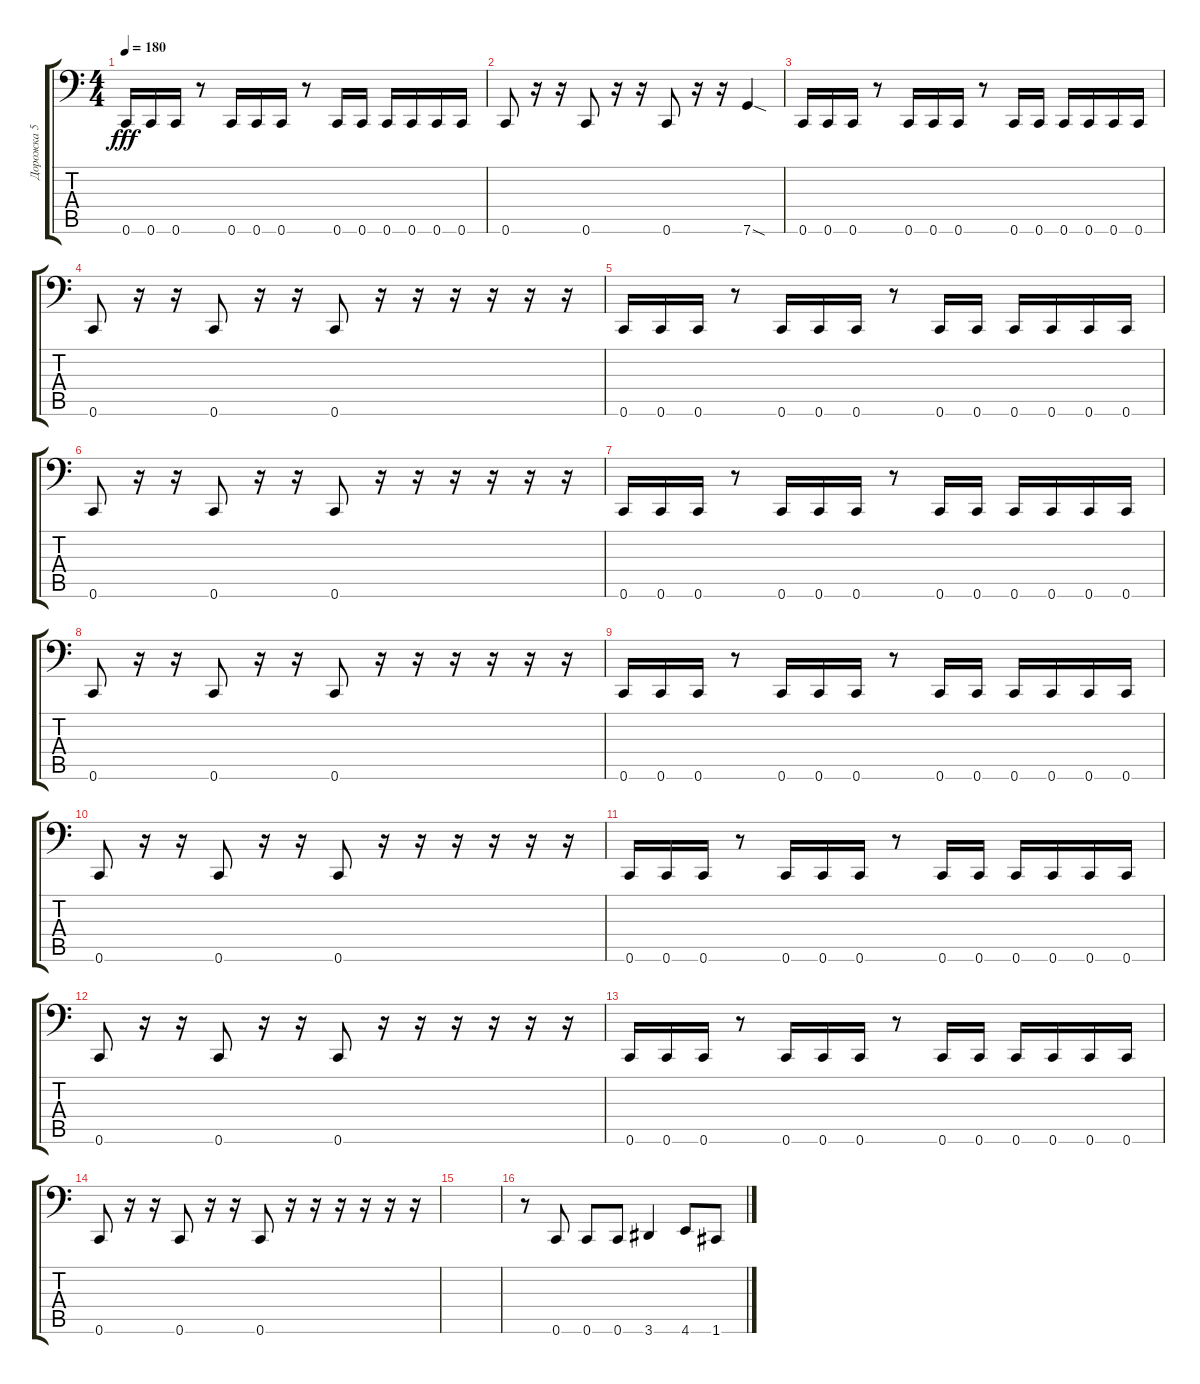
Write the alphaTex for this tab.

\track ("Дорожка 5" "Дорожка 5") {instrument electricbasspick}
\staff {score tabs}
\tuning (D3 A2 F2 C2 G1 C1) {hide}
\ts (4 4)
\tempo 180
\clef f4
\ks c
0.6.16{dy fff} 0.6.16 0.6.16 r.8 0.6.16 0.6.16 0.6.16 r.8 0.6.16 0.6.16 0.6.16 0.6.16 0.6.16 0.6.16 |
0.6.8 r.16 r.16 0.6.8 r.16 r.16 0.6.8 r.16 r.16 7.6{sod}.4 |
0.6.16 0.6.16 0.6.16 r.8 0.6.16 0.6.16 0.6.16 r.8 0.6.16 0.6.16 0.6.16 0.6.16 0.6.16 0.6.16 |
0.6.8 r.16 r.16 0.6.8 r.16 r.16 0.6.8 r.16 r.16 r.16 r.16 r.16 r.16 |
0.6.16 0.6.16 0.6.16 r.8 0.6.16 0.6.16 0.6.16 r.8 0.6.16 0.6.16 0.6.16 0.6.16 0.6.16 0.6.16 |
0.6.8 r.16 r.16 0.6.8 r.16 r.16 0.6.8 r.16 r.16 r.16 r.16 r.16 r.16 |
0.6.16 0.6.16 0.6.16 r.8 0.6.16 0.6.16 0.6.16 r.8 0.6.16 0.6.16 0.6.16 0.6.16 0.6.16 0.6.16 |
0.6.8 r.16 r.16 0.6.8 r.16 r.16 0.6.8 r.16 r.16 r.16 r.16 r.16 r.16 |
0.6.16 0.6.16 0.6.16 r.8 0.6.16 0.6.16 0.6.16 r.8 0.6.16 0.6.16 0.6.16 0.6.16 0.6.16 0.6.16 |
0.6.8 r.16 r.16 0.6.8 r.16 r.16 0.6.8 r.16 r.16 r.16 r.16 r.16 r.16 |
0.6.16 0.6.16 0.6.16 r.8 0.6.16 0.6.16 0.6.16 r.8 0.6.16 0.6.16 0.6.16 0.6.16 0.6.16 0.6.16 |
0.6.8 r.16 r.16 0.6.8 r.16 r.16 0.6.8 r.16 r.16 r.16 r.16 r.16 r.16 |
0.6.16 0.6.16 0.6.16 r.8 0.6.16 0.6.16 0.6.16 r.8 0.6.16 0.6.16 0.6.16 0.6.16 0.6.16 0.6.16 |
0.6.8 r.16 r.16 0.6.8 r.16 r.16 0.6.8 r.16 r.16 r.16 r.16 r.16 r.16 |
|
r.8 0.6.8 0.6.8 0.6.8 3.6.4 4.6.8 1.6.8
